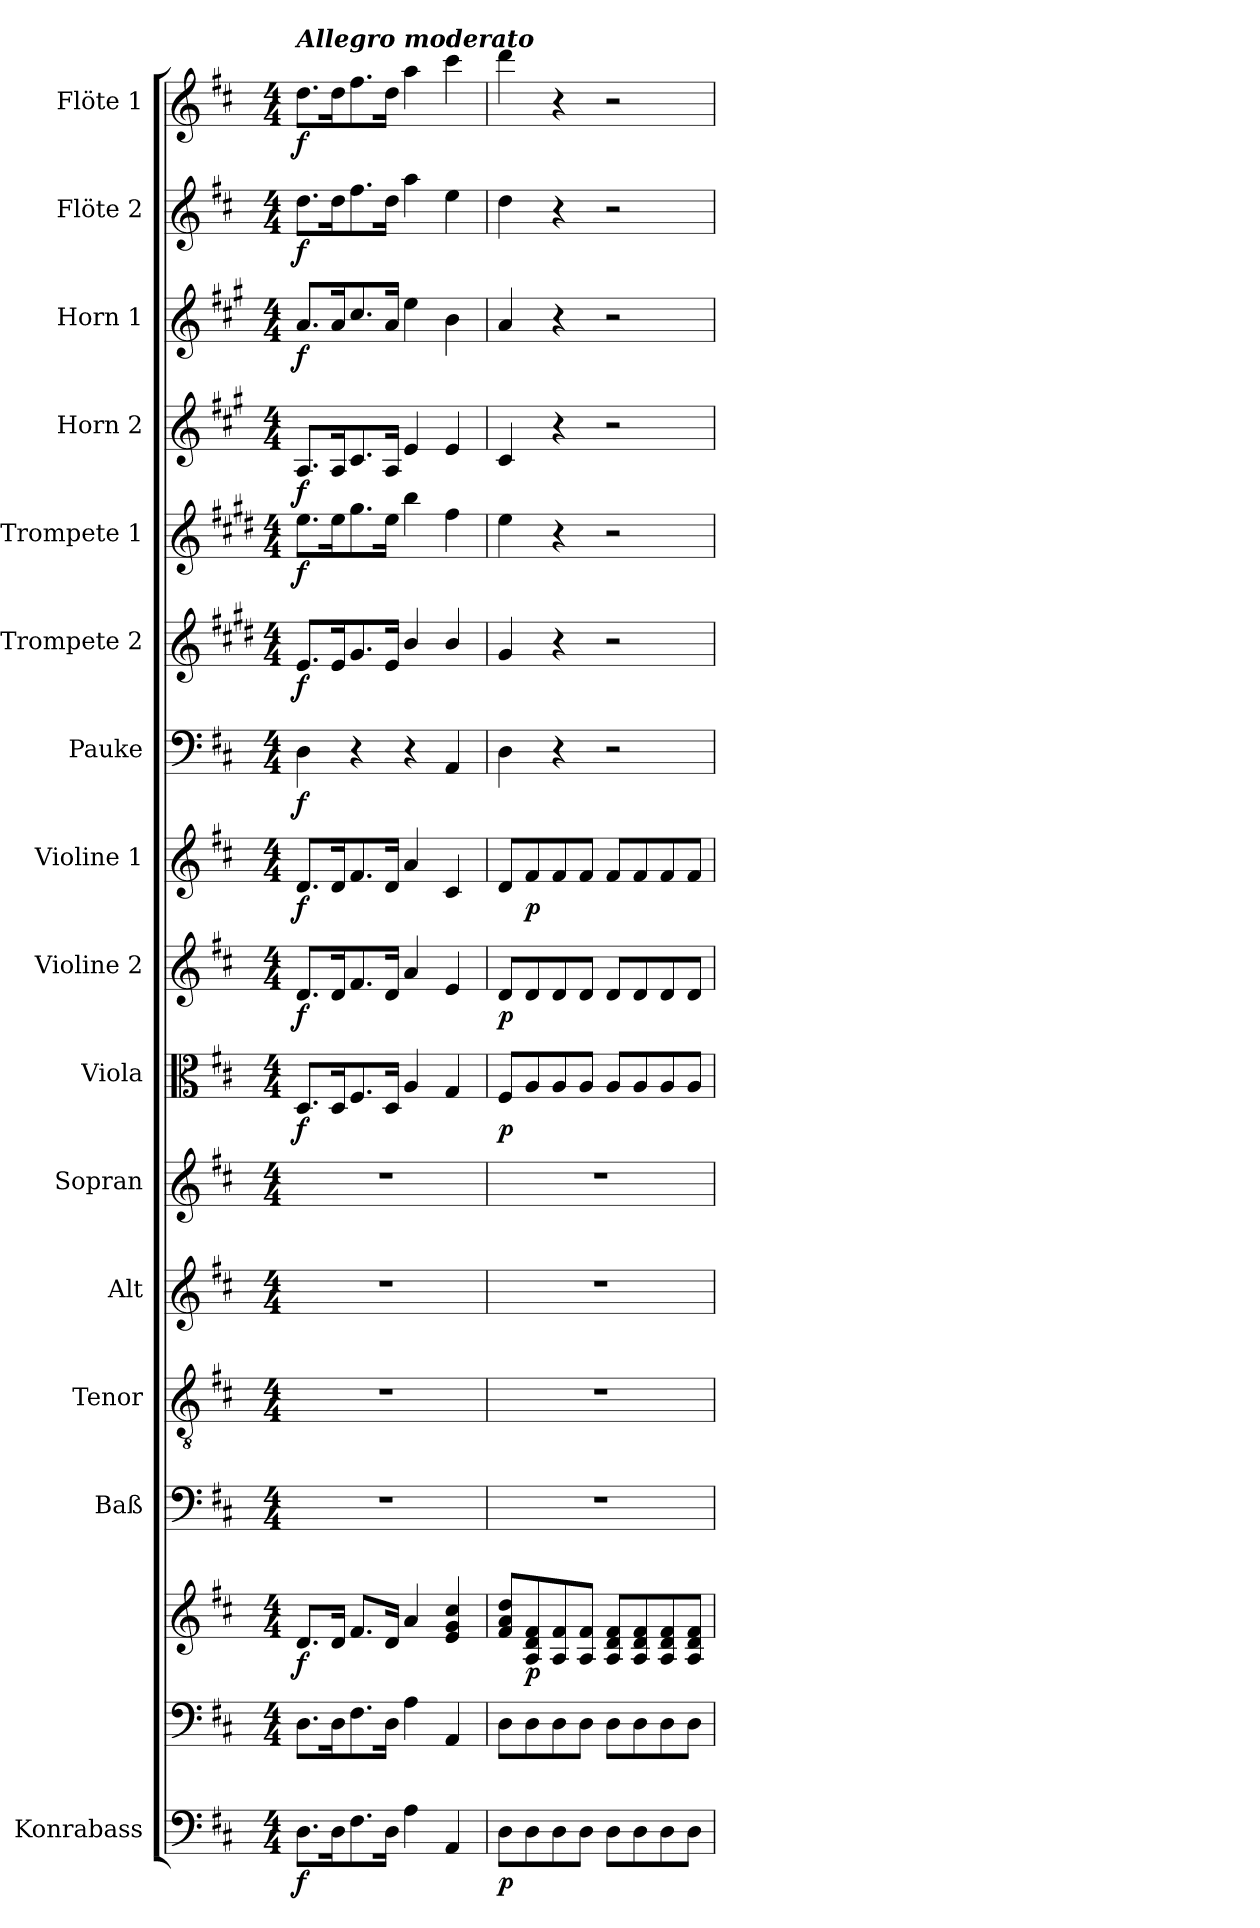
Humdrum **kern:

**kern	**dynam	**kern	**kern	**dynam	**kern	**kern	**kern	**kern	**kern	**dynam	**kern	**dynam	**kern	**dynam	**kern	**dynam	**kern	**dynam	**kern	**dynam	**kern	**dynam	**kern	**dynam	**kern	**dynam	**kern	**dynam
*part16	*part16	*part15	*part15	*part15	*part14	*part13	*part12	*part11	*part10	*part10	*part9	*part9	*part8	*part8	*part7	*part7	*part6	*part6	*part5	*part5	*part4	*part4	*part3	*part3	*part2	*part2	*part1	*part1
*staff17	*staff17	*staff16	*staff15	*staff15/16	*staff14	*staff13	*staff12	*staff11	*staff10	*staff10	*staff9	*staff9	*staff8	*staff8	*staff7	*staff7	*staff6	*staff6	*staff5	*staff5	*staff4	*staff4	*staff3	*staff3	*staff2	*staff2	*staff1	*staff1
*I"Konrabass	*	*	*	*	*I"Baß	*I"Tenor	*I"Alt	*I"Sopran	*I"Viola	*	*I"Violine 2	*	*I"Violine 1	*	*I"Pauke	*	*I"Trompete 2	*	*I"Trompete 1	*	*I"Horn 2	*	*I"Horn 1	*	*I"Flöte 2	*	*I"Flöte 1	*
*I'Kb.	*	*	*	*	*I'Baß	*I'Ten	*I'Alt	*I'Sop	*I'Vla.	*	*I'Vln. 2	*	*I'Vln. 1	*	*I'Pk.	*	*I'Trp. 2	*	*I'Trp. 1	*	*I'Hrn. 2	*	*I'Hrn. 1	*	*I'Fl. 2	*	*I'Fl. 1	*
*clefF4	*	*clefF4	*clefG2	*	*clefF4	*clefGv2	*clefG2	*clefG2	*clefC3	*	*clefG2	*	*clefG2	*	*clefF4	*	*clefG2	*	*clefG2	*	*clefG2	*	*clefG2	*	*clefG2	*	*clefG2	*
*ITrd7c12	*	*	*	*	*	*	*	*	*	*	*	*	*	*	*	*	*ITrd1c2	*	*ITrd1c2	*	*ITrd4c7	*	*ITrd4c7	*	*	*	*	*
*k[f#c#]	*	*k[f#c#]	*k[f#c#]	*	*k[f#c#]	*k[f#c#]	*k[f#c#]	*k[f#c#]	*k[f#c#]	*	*k[f#c#]	*	*k[f#c#]	*	*k[f#c#]	*	*k[f#c#]	*	*k[f#c#]	*	*k[f#c#]	*	*k[f#c#]	*	*k[f#c#]	*	*k[f#c#]	*
*D:	*	*D:	*D:	*	*D:	*D:	*D:	*D:	*D:	*	*D:	*	*D:	*	*D:	*	*D:	*	*D:	*	*D:	*	*D:	*	*D:	*	*D:	*
*M4/4	*	*M4/4	*M4/4	*	*M4/4	*M4/4	*M4/4	*M4/4	*M4/4	*	*M4/4	*	*M4/4	*	*M4/4	*	*M4/4	*	*M4/4	*	*M4/4	*	*M4/4	*	*M4/4	*	*M4/4	*
=1	=1	=1	=1	=1	=1	=1	=1	=1	=1	=1	=1	=1	=1	=1	=1	=1	=1	=1	=1	=1	=1	=1	=1	=1	=1	=1	=1	=1
!	!	!	!	!	!	!	!	!	!	!	!	!	!	!	!	!	!	!	!	!	!	!	!	!	!	!	!LO:TX:a:Bi:t=Allegro moderato	!
!	!LO:DY:b	!	!	!LO:DY:b	!	!	!	!	!	!LO:DY:b	!	!LO:DY:b	!	!LO:DY:b	!	!LO:DY:b	!	!LO:DY:b	!	!LO:DY:b	!	!LO:DY:b	!	!LO:DY:b	!	!LO:DY:b	!	!LO:DY:b
8.DD\L	f	8.D\L	8.d/L	f	1r	1r	1r	1r	8.D/L	f	8.d/L	f	8.d/L	f	4D\	f	8.d/L	f	8.dd\L	f	8.D/L	f	8.d/L	f	8.dd\L	f	8.dd\L	f
16DD\k	.	16D\k	16d/Jk	.	.	.	.	.	16D/k	.	16d/k	.	16d/k	.	.	.	16d/k	.	16dd\k	.	16D/k	.	16d/k	.	16dd\k	.	16dd\k	.
8.FF#\	.	8.F#\	8.f#/L	.	.	.	.	.	8.F#/	.	8.f#/	.	8.f#/	.	4r	.	8.f#/	.	8.ff#\	.	8.F#/	.	8.f#/	.	8.ff#\	.	8.ff#\	.
16DD\Jk	.	16D\Jk	16d/Jk	.	.	.	.	.	16D/Jk	.	16d/Jk	.	16d/Jk	.	.	.	16d/Jk	.	16dd\Jk	.	16D/Jk	.	16d/Jk	.	16dd\Jk	.	16dd\Jk	.
4AA\	.	4A\	4a/	.	.	.	.	.	4A/	.	4a/	.	4a/	.	4r	.	4a/	.	4aa\	.	4A/	.	4a\	.	4aa\	.	4aa\	.
4AAA/	.	4AA/	4e/ 4g/ 4cc#/	.	.	.	.	.	4G/	.	4e/	.	4c#/	.	4AA/	.	4a/	.	4ee\	.	4A/	.	4e\	.	4ee\	.	4ccc#\	.
=2	=2	=2	=2	=2	=2	=2	=2	=2	=2	=2	=2	=2	=2	=2	=2	=2	=2	=2	=2	=2	=2	=2	=2	=2	=2	=2	=2	=2
!	!LO:DY:b	!	!	!	!	!	!	!	!	!LO:DY:b	!	!LO:DY:b	!	!	!	!	!	!	!	!	!	!	!	!	!	!	!	!
8DD\L	p	8D\L	8f#/ 8a/ 8dd/L	.	1r	1r	1r	1r	8F#/L	p	8d/L	p	8d/L	.	4D\	.	4f#/	.	4dd\	.	4F#/	.	4d/	.	4dd\	.	4ddd\	.
!	!	!	!	!LO:DY:b	!	!	!	!	!	!	!	!	!	!LO:DY:b	!	!	!	!	!	!	!	!	!	!	!	!	!	!
8DD\	.	8D\	8A/ 8d/ 8f#/	p	.	.	.	.	8A/	.	8d/	.	8f#/	p	.	.	.	.	.	.	.	.	.	.	.	.	.	.
8DD\	.	8D\	8A/ 8f#/	.	.	.	.	.	8A/	.	8d/	.	8f#/	.	4r	.	4r	.	4r	.	4r	.	4r	.	4r	.	4r	.
8DD\J	.	8D\J	8A/ 8f#/J	.	.	.	.	.	8A/J	.	8d/J	.	8f#/J	.	.	.	.	.	.	.	.	.	.	.	.	.	.	.
8DD\L	.	8D\L	8A/ 8d/ 8f#/L	.	.	.	.	.	8A/L	.	8d/L	.	8f#/L	.	2r	.	2r	.	2r	.	2r	.	2r	.	2r	.	2r	.
8DD\	.	8D\	8A/ 8d/ 8f#/	.	.	.	.	.	8A/	.	8d/	.	8f#/	.	.	.	.	.	.	.	.	.	.	.	.	.	.	.
8DD\	.	8D\	8A/ 8d/ 8f#/	.	.	.	.	.	8A/	.	8d/	.	8f#/	.	.	.	.	.	.	.	.	.	.	.	.	.	.	.
8DD\J	.	8D\J	8A/ 8d/ 8f#/J	.	.	.	.	.	8A/J	.	8d/J	.	8f#/J	.	.	.	.	.	.	.	.	.	.	.	.	.	.	.
=	=	=	=	=	=	=	=	=	=	=	=	=	=	=	=	=	=	=	=	=	=	=	=	=	=	=	=	=
*-	*-	*-	*-	*-	*-	*-	*-	*-	*-	*-	*-	*-	*-	*-	*-	*-	*-	*-	*-	*-	*-	*-	*-	*-	*-	*-	*-	*-
